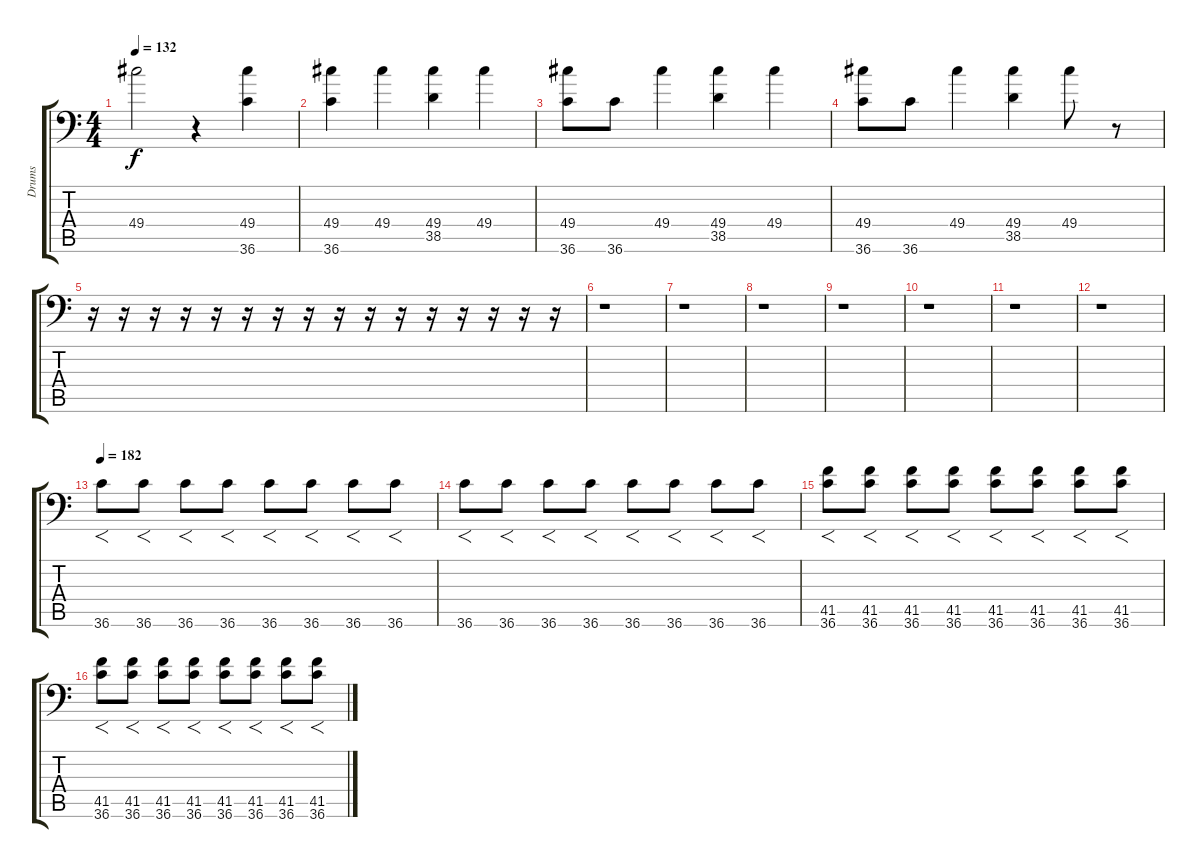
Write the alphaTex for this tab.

\track ("Drums" "Drums") {instrument acousticgrandpiano}
\staff {score tabs}
\tuning (C-1 C-1 C-1 C-1 C-1 C-1) {hide}
\ts (4 4)
\tempo 132
\clef f4
\ks c
49.4.2{dy f} r.4 (49.4 36.6).4 |
(49.4 36.6).4 49.4.4 (49.4 38.5).4 49.4.4 |
(49.4 36.6).8 36.6.8 49.4.4 (49.4 38.5).4 49.4.4 |
(49.4 36.6).8 36.6.8 49.4.4 (49.4 38.5).4 49.4.8 r.8 |
r.16 r.16 r.16 r.16 r.16 r.16 r.16 r.16 r.16 r.16 r.16 r.16 r.16 r.16 r.16 r.16 |
r.1 |
r.1 |
r.1 |
r.1 |
r.1 |
r.1 |
r.1 |
\tempo 182
36.6.8{f} 36.6.8{f} 36.6.8{f} 36.6.8{f} 36.6.8{f} 36.6.8{f} 36.6.8{f} 36.6.8{f} |
36.6.8{f} 36.6.8{f} 36.6.8{f} 36.6.8{f} 36.6.8{f} 36.6.8{f} 36.6.8{f} 36.6.8{f} |
(41.5 36.6).8{f} (41.5 36.6).8{f} (41.5 36.6).8{f} (41.5 36.6).8{f} (41.5 36.6).8{f} (41.5 36.6).8{f} (41.5 36.6).8{f} (41.5 36.6).8{f} |
(41.5 36.6).8{f} (41.5 36.6).8{f} (41.5 36.6).8{f} (41.5 36.6).8{f} (41.5 36.6).8{f} (41.5 36.6).8{f} (41.5 36.6).8{f} (41.5 36.6).8{f}
